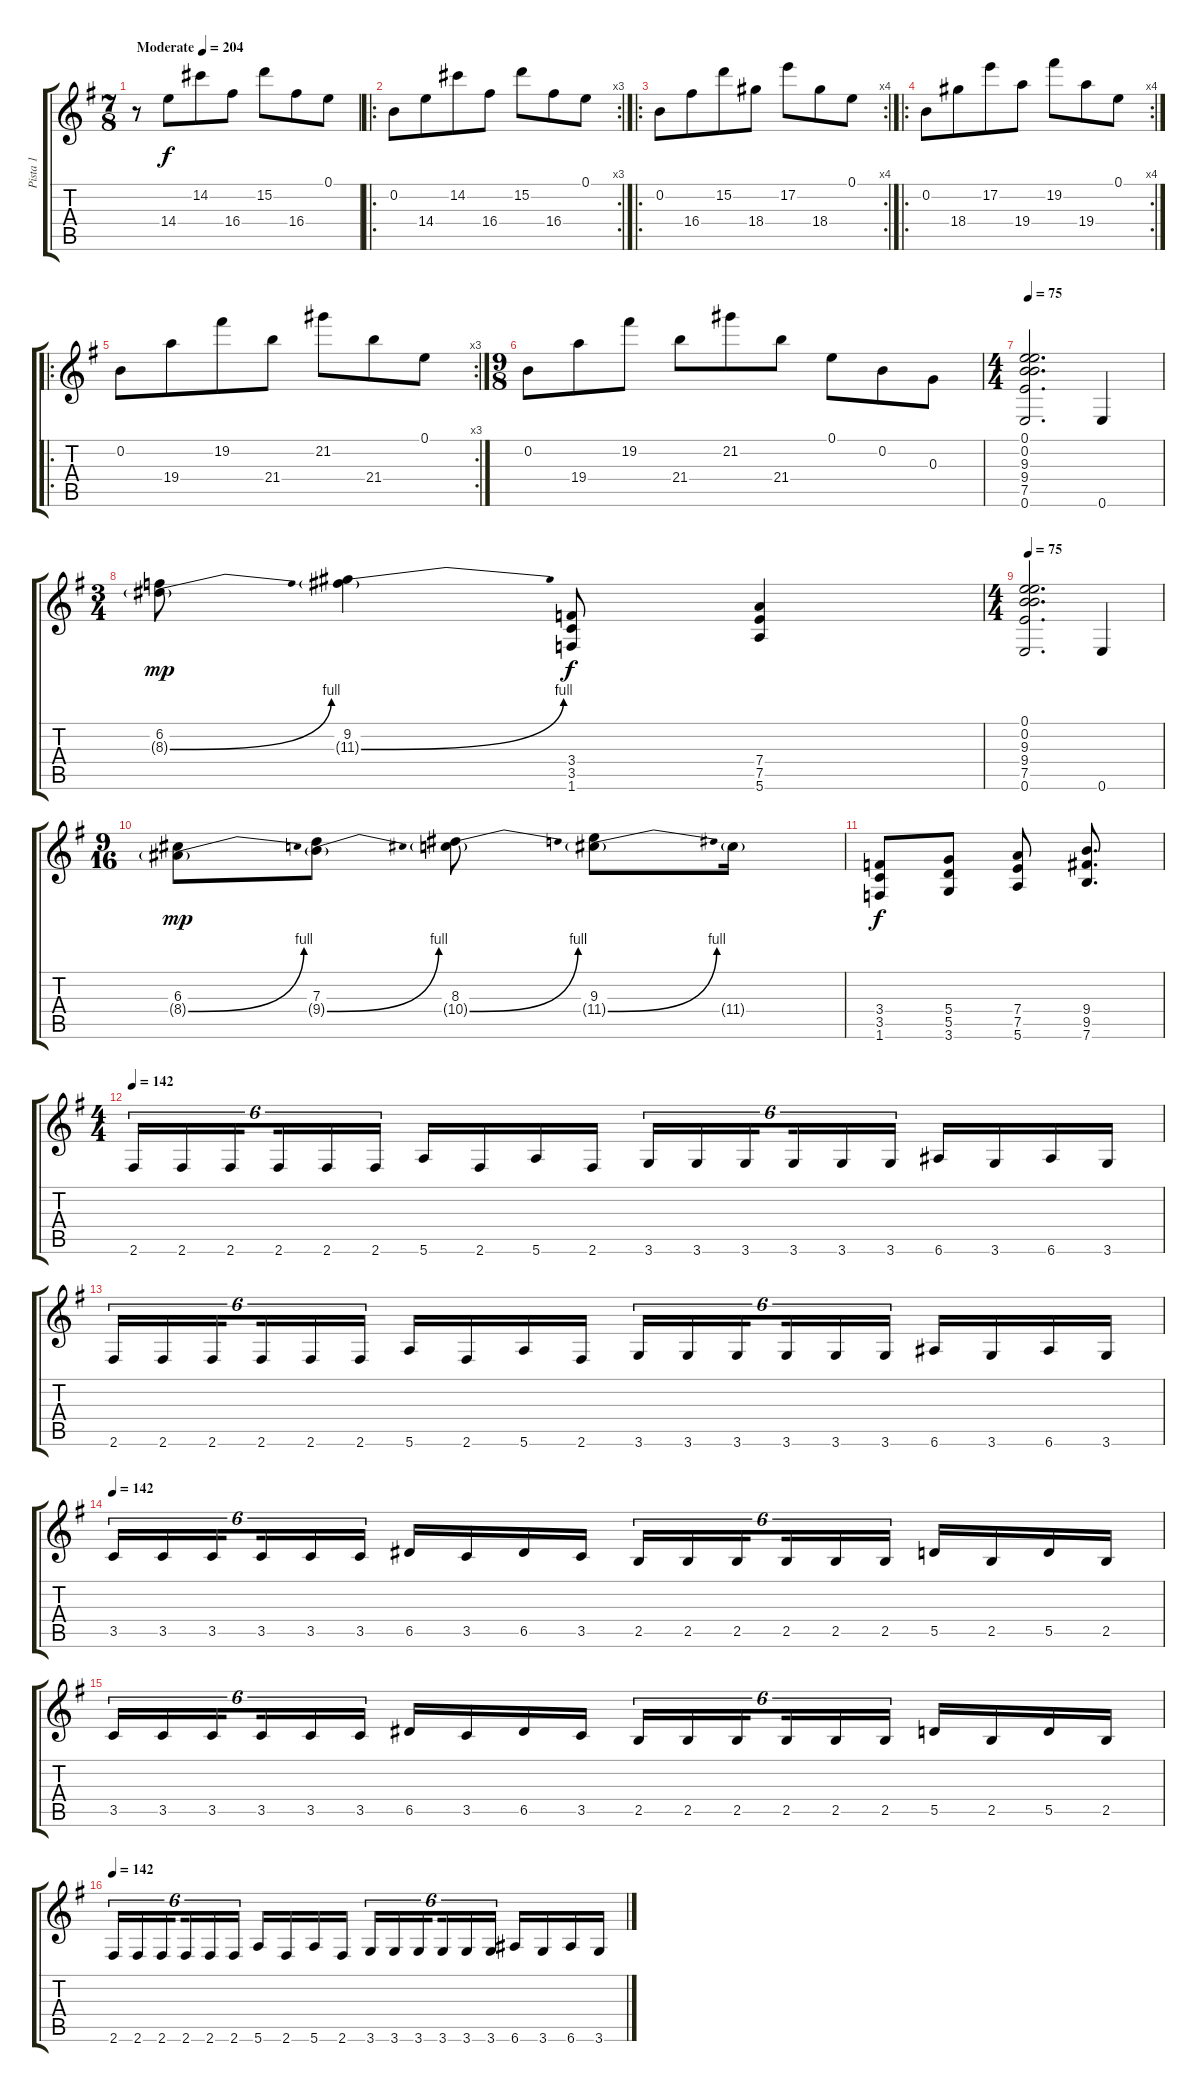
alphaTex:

\track ("Pista 1" "Pista 1") {instrument electricguitarclean}
\staff {score tabs}
\tuning (E4 B3 G3 D3 A2 E2) {hide}
\ts (7 8)
\tempo (204 "Moderate")
\clef g2
\ks g
r.8{dy f instrument electricguitarclean} 14.4.8 14.2.8 16.4.8 15.2.8 16.4.8 0.1.8 |
\ro
\rc 3
0.2.8 14.4.8 14.2.8 16.4.8 15.2.8 16.4.8 0.1.8 |
\ro
\rc 4
0.2.8 16.4.8 15.2.8 18.4.8 17.2.8 18.4.8 0.1.8 |
\ro
\rc 4
0.2.8 18.4.8 17.2.8 19.4.8 19.2.8 19.4.8 0.1.8 |
\ro
\rc 3
0.2.8 19.4.8 19.2.8 21.4.8 21.2.8 21.4.8 0.1.8 |
\ts (9 8)
0.2.8 19.4.8 19.2.8 21.4.8 21.2.8 21.4.8 0.1.8 0.2.8 0.3.8 |
\ts (4 4)
\tempo 75
(0.1 0.2 9.3 9.4 7.5 0.6).2{d instrument distortionguitar} 0.6.4 |
\ts (3 4)
(6.2 8.3{be (bend 0 0 60 4) g}).8{dy mp} (9.2 11.3{be (bend 0 0 60 4) g}).4 (3.4 3.5 1.6).8{dy f} (7.4 7.5 5.6).4 |
\ts (4 4)
\tempo 75
(0.1 0.2 9.3 9.4 7.5 0.6).2{d instrument distortionguitar} 0.6.4 |
\ts (9 16)
(6.3 8.4{be (bend 0 0 60 4) g}).8{dy mp} (7.3 9.4{be (bend 0 0 60 4) g}).8 (8.3 10.4{be (bend 0 0 60 4) g}).8 (9.3 11.4{be (bend 0 0 60 4) g}).8 11.4{g}.16 |
(3.4 3.5 1.6).8{dy f} (5.4 5.5 3.6).8 (7.4 7.5 5.6).8 (9.4 9.5 7.6).8{d} |
\ts (4 4)
\tempo 142
2.6.16{tu (6 4)} 2.6.16{tu (6 4)} 2.6.16{tu (6 4) beam splitsecondary} 2.6.16{tu (6 4)} 2.6.16{tu (6 4)} 2.6.16{tu (6 4)} 5.6.16 2.6.16 5.6.16 2.6.16 3.6.16{tu (6 4)} 3.6.16{tu (6 4)} 3.6.16{tu (6 4) beam splitsecondary} 3.6.16{tu (6 4)} 3.6.16{tu (6 4)} 3.6.16{tu (6 4)} 6.6.16 3.6.16 6.6.16 3.6.16 |
2.6.16{tu (6 4)} 2.6.16{tu (6 4)} 2.6.16{tu (6 4) beam splitsecondary} 2.6.16{tu (6 4)} 2.6.16{tu (6 4)} 2.6.16{tu (6 4)} 5.6.16 2.6.16 5.6.16 2.6.16 3.6.16{tu (6 4)} 3.6.16{tu (6 4)} 3.6.16{tu (6 4) beam splitsecondary} 3.6.16{tu (6 4)} 3.6.16{tu (6 4)} 3.6.16{tu (6 4)} 6.6.16 3.6.16 6.6.16 3.6.16 |
\tempo 142
3.5.16{tu (6 4)} 3.5.16{tu (6 4)} 3.5.16{tu (6 4) beam splitsecondary} 3.5.16{tu (6 4)} 3.5.16{tu (6 4)} 3.5.16{tu (6 4)} 6.5.16 3.5.16 6.5.16 3.5.16 2.5.16{tu (6 4)} 2.5.16{tu (6 4)} 2.5.16{tu (6 4) beam splitsecondary} 2.5.16{tu (6 4)} 2.5.16{tu (6 4)} 2.5.16{tu (6 4)} 5.5.16 2.5.16 5.5.16 2.5.16 |
3.5.16{tu (6 4)} 3.5.16{tu (6 4)} 3.5.16{tu (6 4) beam splitsecondary} 3.5.16{tu (6 4)} 3.5.16{tu (6 4)} 3.5.16{tu (6 4)} 6.5.16 3.5.16 6.5.16 3.5.16 2.5.16{tu (6 4)} 2.5.16{tu (6 4)} 2.5.16{tu (6 4) beam splitsecondary} 2.5.16{tu (6 4)} 2.5.16{tu (6 4)} 2.5.16{tu (6 4)} 5.5.16 2.5.16 5.5.16 2.5.16 |
\tempo 142
2.6.16{tu (6 4)} 2.6.16{tu (6 4)} 2.6.16{tu (6 4) beam splitsecondary} 2.6.16{tu (6 4)} 2.6.16{tu (6 4)} 2.6.16{tu (6 4)} 5.6.16 2.6.16 5.6.16 2.6.16 3.6.16{tu (6 4)} 3.6.16{tu (6 4)} 3.6.16{tu (6 4) beam splitsecondary} 3.6.16{tu (6 4)} 3.6.16{tu (6 4)} 3.6.16{tu (6 4)} 6.6.16 3.6.16 6.6.16 3.6.16
